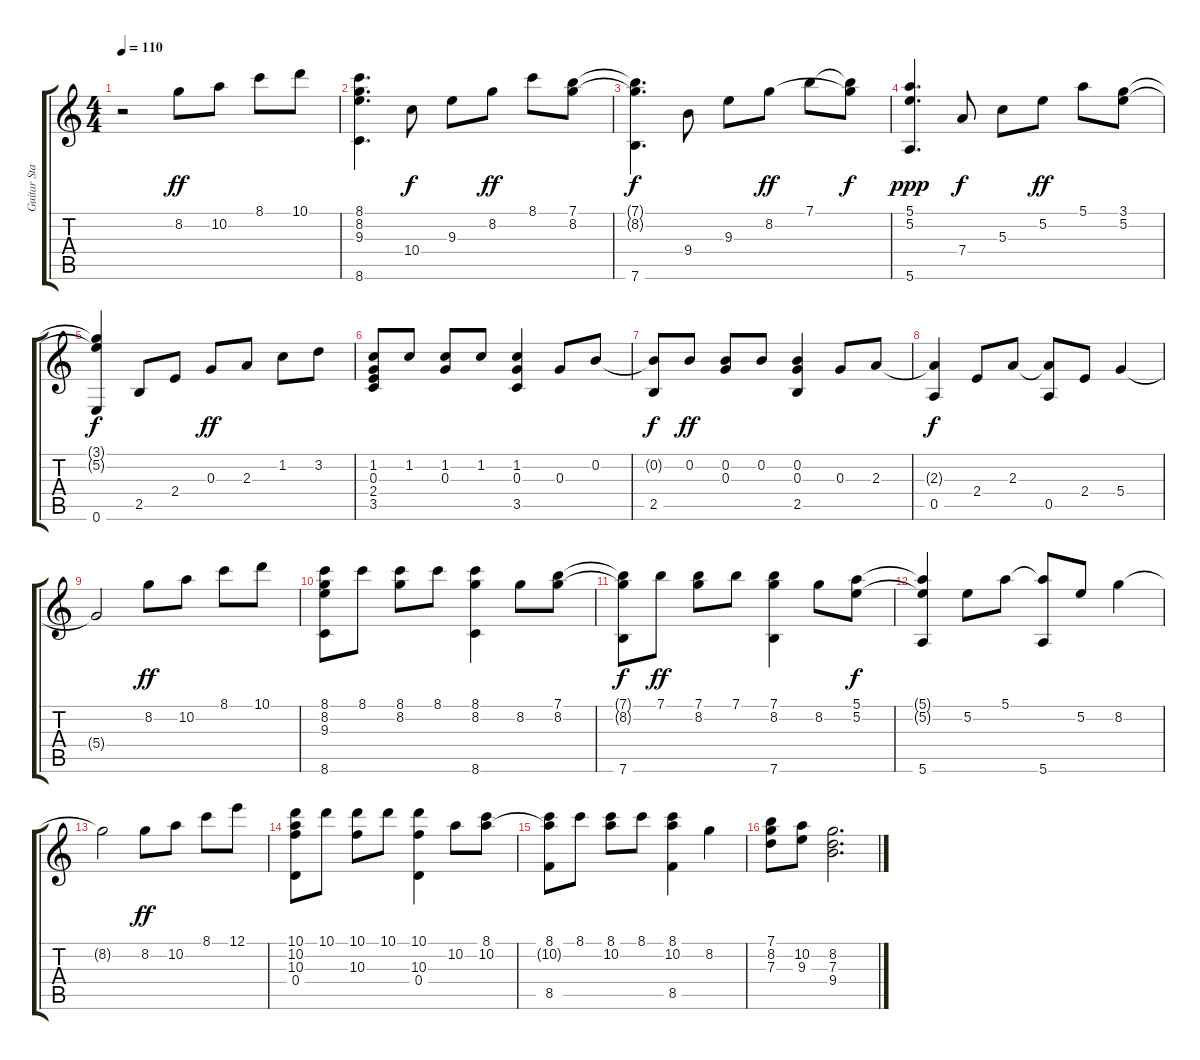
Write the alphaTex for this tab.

\track ("Guitar Standard" "Guitar Sta") {instrument acousticguitarnylon}
\staff {score tabs}
\tuning (E4 B3 G3 D3 A2 E2) {hide}
\ts (4 4)
\tempo 110
\clef g2
\ks c
r.2{dy ff instrument acousticguitarnylon} 8.2.8 10.2.8 8.1.8 10.1.8 |
(8.1 8.2 9.3 8.6).4{d} 10.4.8{dy f} 9.3.8 8.2.8{dy ff} 8.1.8 (7.1 8.2).8 |
(7.1{t} 8.2{t} 7.6).4{d dy f} 9.4.8 9.3.8 8.2.8{dy ff} 7.1.8 (7.1{t} 8.2{t}).8{dy f} |
(5.1 5.2 5.6).4{d dy ppp} 7.4.8{dy f} 5.3.8 5.2.8{dy ff} 5.1.8 (3.1 5.2).8 |
(3.1{t} 5.2{t} 0.6).4{dy f} 2.5.8 2.4.8 0.3.8{dy ff} 2.3.8 1.2.8 3.2.8 |
(1.2 0.3 2.4 3.5).8 1.2.8 (1.2 0.3).8 1.2.8 (1.2 0.3 3.5).4 0.3.8 0.2.8 |
(0.2{t} 2.5).8{dy f} 0.2.8{dy ff} (0.2 0.3).8 0.2.8 (0.2 0.3 2.5).4 0.3.8 2.3.8 |
(2.3{t} 0.5).4{dy f} 2.4.8 2.3.8 (2.3{t} 0.5).8 2.4.8 5.4.4 |
5.4{t}.2 8.2.8{dy ff} 10.2.8 8.1.8 10.1.8 |
(8.1 8.2 9.3 8.6).8 8.1.8 (8.1 8.2).8 8.1.8 (8.1 8.2 8.6).4 8.2.8 (7.1 8.2).8 |
(7.1{t} 8.2{t} 7.6).8{dy f} 7.1.8{dy ff} (7.1 8.2).8 7.1.8 (7.1 8.2 7.6).4 8.2.8 (5.1 5.2).8{dy f} |
(5.1{t} 5.2{t} 5.6).4 5.2.8 5.1.8 (5.1{t} 5.6).8 5.2.8 8.2.4 |
8.2{t}.2 8.2.8{dy ff} 10.2.8 8.1.8 12.1.8 |
(10.1 10.2 10.3 0.4).8 10.1.8 (10.1 10.3).8 10.1.8 (10.1 10.3 0.4).4 10.2.8 (8.1 10.2).8 |
(8.1 10.2{t} 8.5).8 8.1.8 (8.1 10.2).8 8.1.8 (8.1 10.2 8.5).4 8.2.4 |
(7.1 8.2 7.3).8 (10.2 9.3).8 (8.2 7.3 9.4).2{d}
